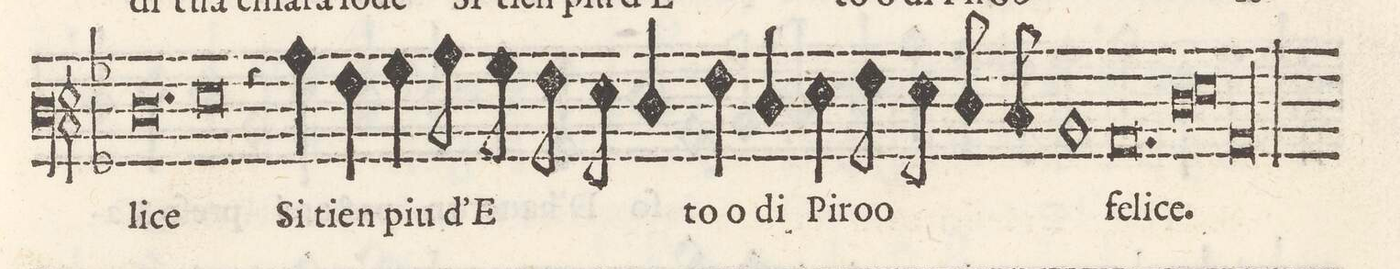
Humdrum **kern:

**kern	**text
*I"BASSO	*
*clefF3	*
*k[b-]	*
*met(C)	*
*M2/1	*
=28-	=28-
0.F	-li-
=29-	=29-
0G	-ce
=30-	=30-
4r	.
4c\	Si
4A\	tien
4B-\	piu
=31-	=31-
8c\	d`E-
8B-\	.
8A\	.
8G\	.
4F/	.
4A\	-to
4F/	o di
4G\	Pi-
8A\	-roo
8G\	.
8F/	.
8E/	.
=32-	=32-
1D	.
0.C	fe-
=33-	=33-
=34-	=34-
*lig	*
0F	-li-
=35-	=35-
0G	.
*Xlig	*
=36-	=36-
0C	-ce
==	==
*-	*-
